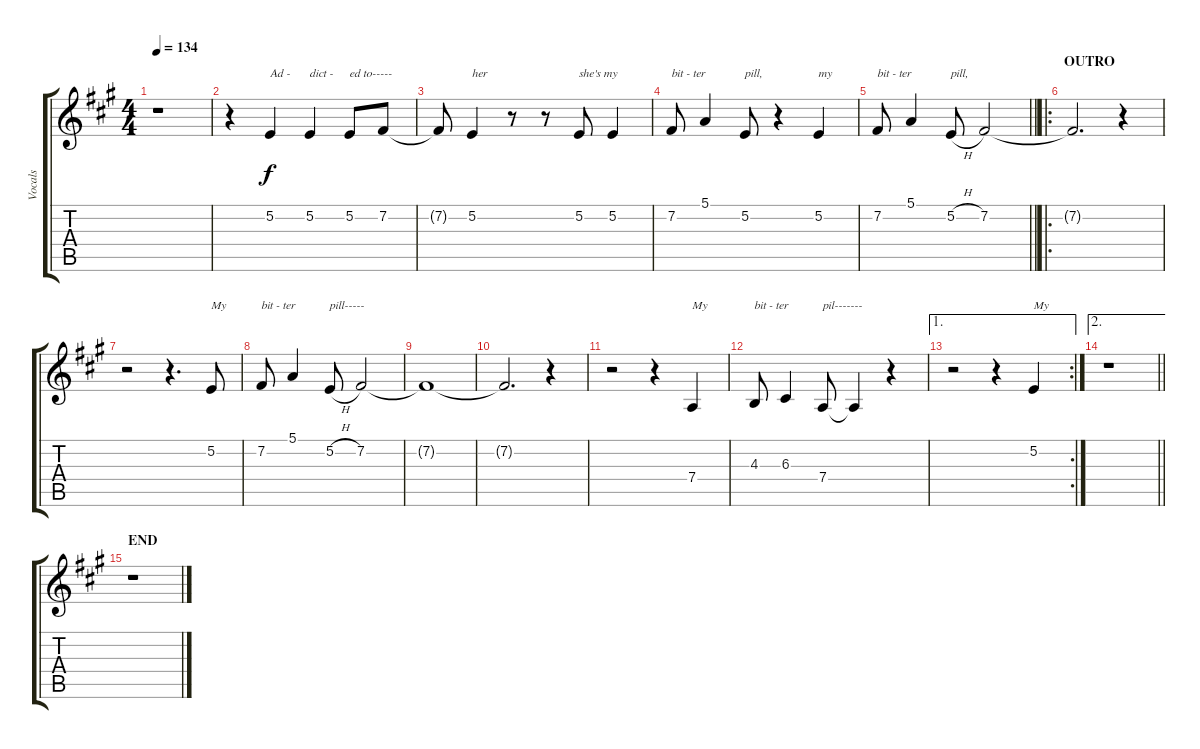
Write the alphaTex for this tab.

\track ("Vocals" "Vocals") {instrument tenorsax}
\staff {score tabs}
\tuning (E4 B3 G3 D3 A2 E2) {hide}
\ts (4 4)
\tempo 134
\clef g2
\ks a
r.1{dy f} |
r.4 5.2.4{txt "Ad - "} 5.2.4{txt "dict - "} 5.2.8{txt "ed to-----"} 7.2.8 |
7.2{t}.8 5.2.4{txt "her"} r.8 r.8 5.2.8{txt "she's my"} 5.2.4 |
7.2.8{txt "bit - ter"} 5.1.4 5.2.8{txt "pill,"} r.4 5.2.4{txt "my"} |
\barLineRight lightlight
7.2.8{txt "bit - ter"} 5.1.4 5.2{h}.8{txt "pill,"} 7.2.2 |
\ro
\section ("" "OUTRO")
7.2{t}.2{d} r.4 |
r.2 r.4{d} 5.2.8{txt "My"} |
7.2.8{txt "bit - ter"} 5.1.4 5.2{h}.8{txt "pill-----"} 7.2.2 |
7.2{t}.1 |
7.2{t}.2{d} r.4 |
r.2 r.4 7.4.4{txt "My"} |
4.3.8{txt "bit - ter"} 6.3.4 7.4.8{txt "pil-------"} 7.4{t}.4 r.4 |
\ae 1
\rc 2
r.2 r.4 5.2.4{txt "My"} |
\ae 2
\barLineRight lightlight
r.1 |
\section ("" "END")
r.1
